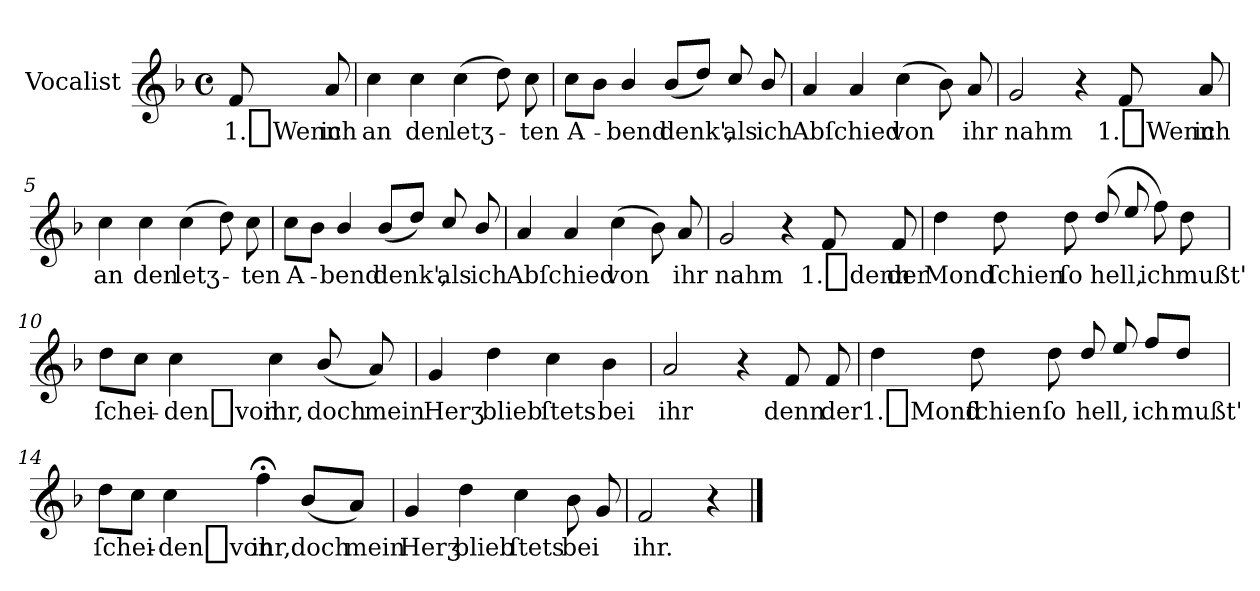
**kern	**text
*part1	*part1
*staff1	*staff1
*I"Vocalist	*
*clefG2	*
*k[b-]	*
*F:	*
*M4/4	*
*met(c)	*
=	=
8f	1._Wenn
8a	ich
=1	=1
4cc	an
4cc	den
(4cc	letʒ-
8dd)	.
8cc	-ten
=2	=2
8ccL	A-
8b-J	.
4b-/	-bend
(8b-/L	denk',
8ddJ)	.
8cc/	als
8b-/	ich
=3	=3
4a	Abſchied
4a	.
(4cc	von
8b-)	.
8a	ihr
=4	=4
2g	nahm
4r	.
8f	1._Wenn
8a	ich
=5	=5
4cc	an
4cc	den
(4cc	letʒ-
8dd)	.
8cc	-ten
=6	=6
8ccL	A-
8b-J	.
4b-/	-bend
(8b-/L	denk',
8ddJ)	.
8cc/	als
8b-/	ich
=7	=7
4a	Abſchied
4a	.
(4cc	von
8b-)	.
8a	ihr
=8	=8
2g	nahm
4r	.
8f	1._denn
8f	der
=9	=9
4dd	Mond
8dd	ſchien
8dd	ſo
(8dd/	hell,
8ee/	.
8ff)	ich
8dd	mußt'
=10	=10
8ddL	ſchei-
8ccJ	.
4cc	-den_von
4cc	ihr,
(8b-/	doch
8a)	mein
=11	=11
4g	Herʒ
4dd	blieb
4cc	ſtets
4b-	bei
=12	=12
2a	ihr
4r	.
8f	denn
8f	der
=13	=13
4dd	1._Mond
8dd	ſchien
8dd	ſo
8dd/	hell,
8ee/	.
8ff/L	ich
8ddJ	mußt'
=14	=14
8ddL	ſchei-
8ccJ	.
4cc	-den_von
4ff;<	ihr,
(8b-/L	doch
8aJ)	mein
=15	=15
4g	Herʒ
4dd	blieb
4cc	ſtets
8b-	bei
8g	.
=16	=16
2f	ihr.
4r	.
==	==
*-	*-
